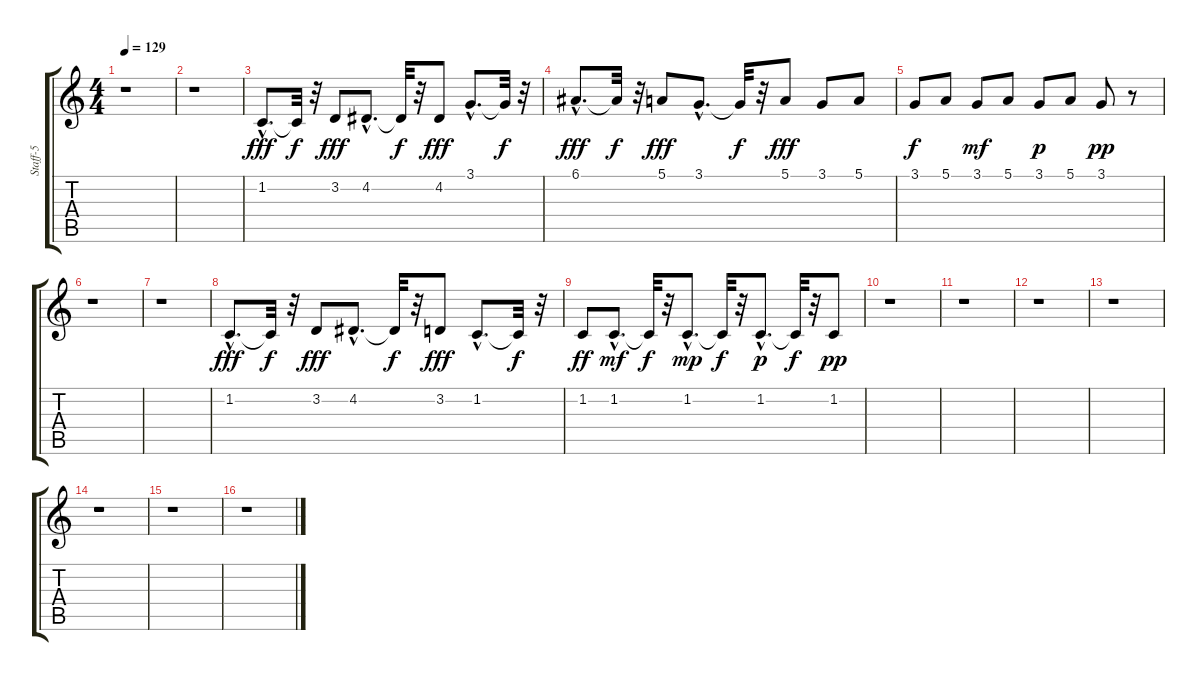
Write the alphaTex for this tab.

\track ("Staff-5" "Staff-5") {instrument orchestralharp}
\staff {score tabs}
\tuning (E4 B3 G3 D3 A2 E2) {hide}
\ts (4 4)
\tempo 129
\clef g2
\ks c
r.1{dy fff instrument orchestralharp} |
r.1 |
1.2{hac}.8{d} 1.2{t}.32{dy f} r.32 3.2.8{dy fff} 4.2{hac}.8{d} 4.2{t}.32{dy f} r.32 4.2.8{dy fff} 3.1{hac}.8{d} 3.1{t}.32{dy f} r.32 |
6.1{hac}.8{d dy fff} 6.1{t}.32{dy f} r.32 5.1.8{dy fff} 3.1{hac}.8{d} 3.1{t}.32{dy f} r.32 5.1.8{dy fff} 3.1.8 5.1.8 |
3.1.8{dy f instrument orchestralharp} 5.1.8 3.1.8{dy mf} 5.1.8 3.1.8{dy p} 5.1.8 3.1.8{dy pp} r.8 |
r.1 |
r.1 |
1.2{hac}.8{d dy fff} 1.2{t}.32{dy f} r.32 3.2.8{dy fff} 4.2{hac}.8{d} 4.2{t}.32{dy f} r.32 3.2.8{dy fff} 1.2{hac}.8{d} 1.2{t}.32{dy f} r.32 |
1.2.8{dy ff} 1.2{hac}.8{d dy mf} 1.2{t}.32{dy f} r.32 1.2{hac}.8{d dy mp} 1.2{t}.32{dy f} r.32 1.2{hac}.8{d dy p} 1.2{t}.32{dy f} r.32 1.2.8{dy pp} |
r.1 |
r.1 |
r.1 |
r.1 |
r.1 |
r.1 |
r.1
